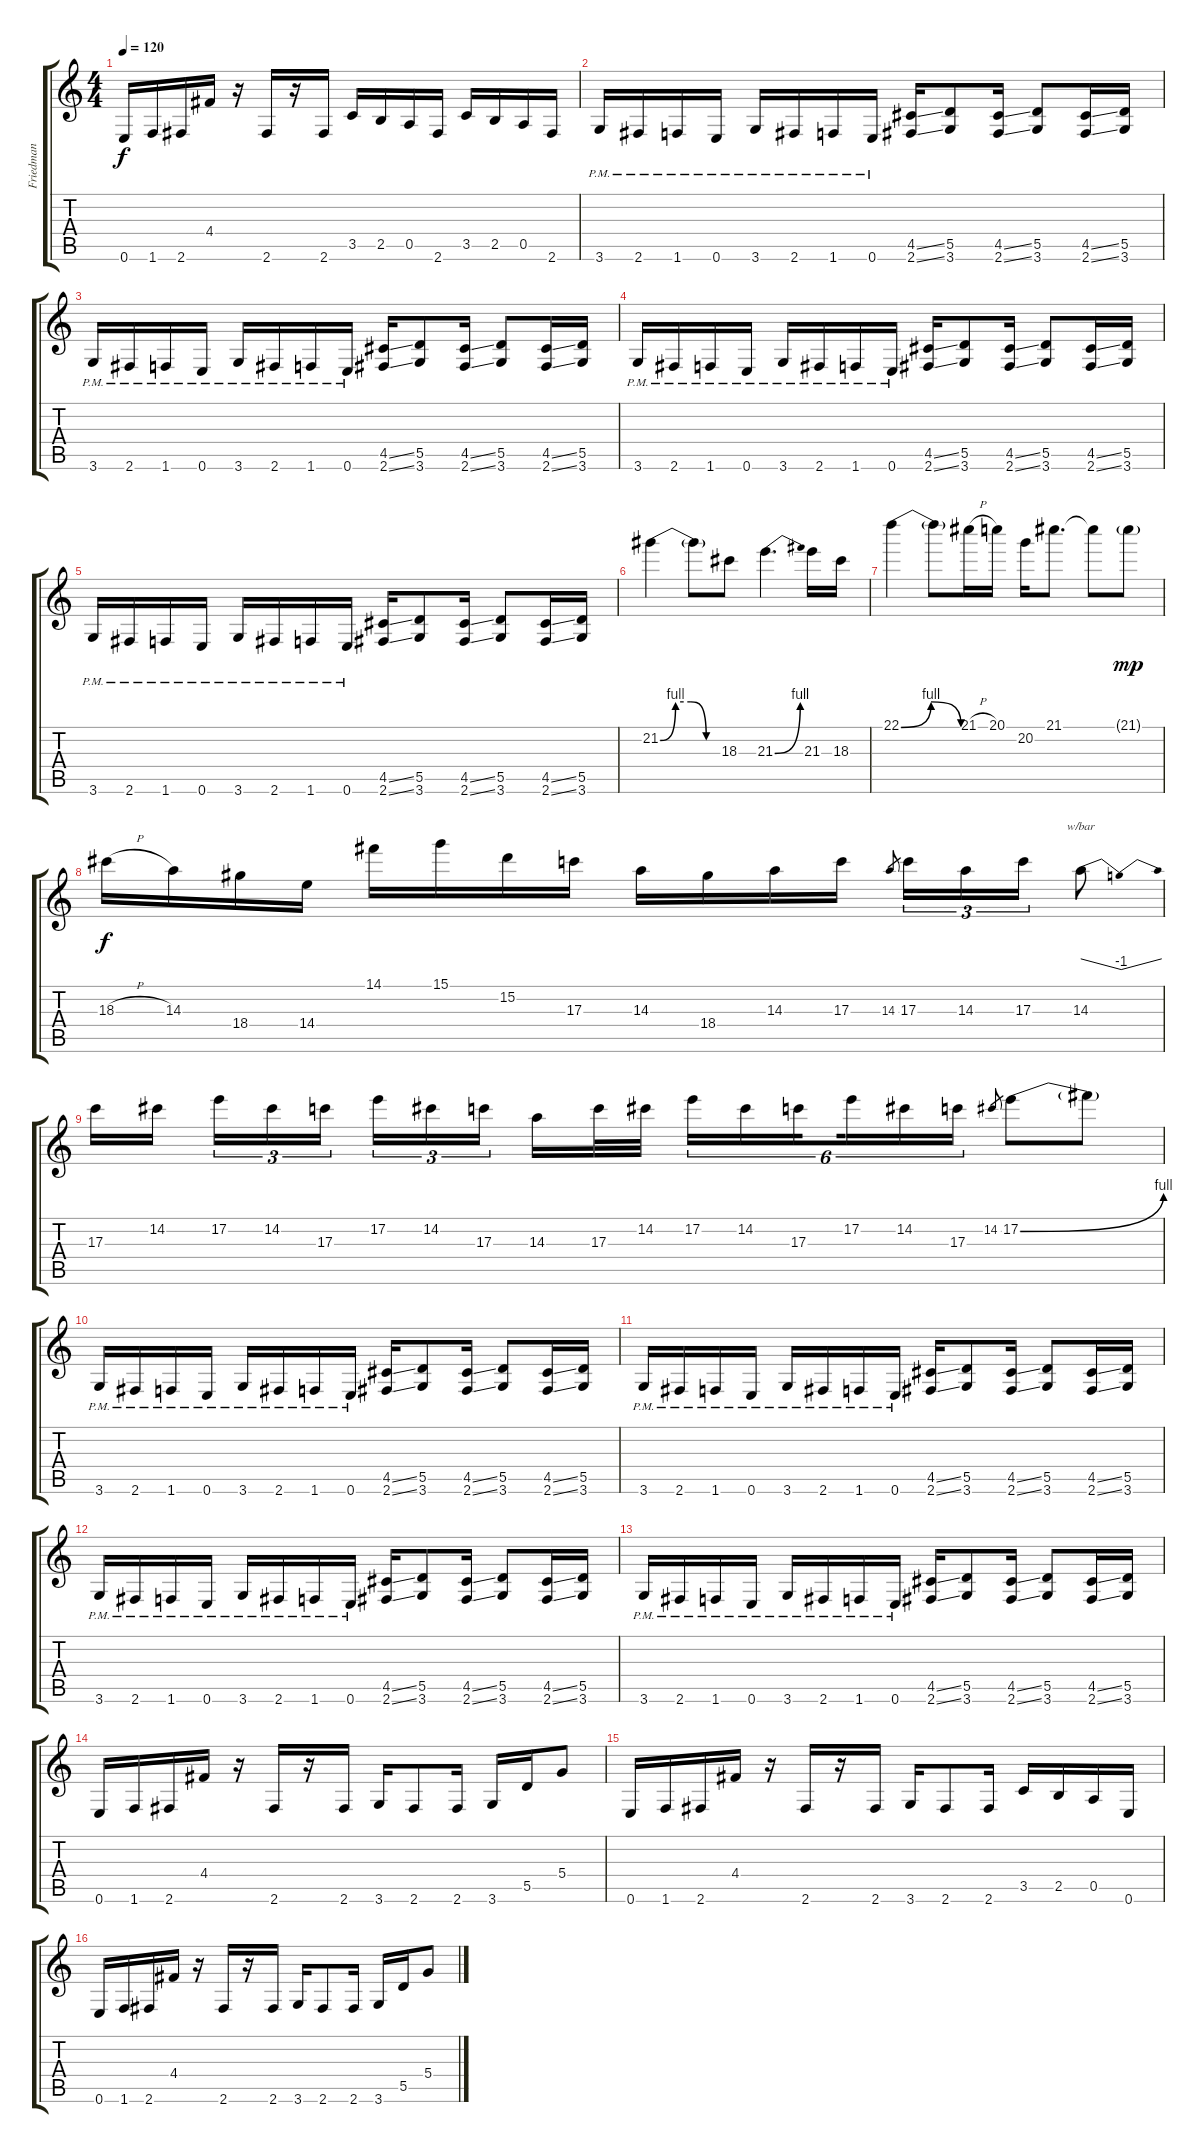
\track ("Friedman" "Friedman") {instrument distortionguitar}
\staff {score tabs}
\tuning (E4 B3 G3 D3 A2 E2) {hide}
\ts (4 4)
\tempo 120
\clef g2
\ks c
0.6.16{dy f} 1.6.16 2.6.16 4.4.16 r.16 2.6.16 r.16 2.6.16 3.5.16 2.5.16 0.5.16 2.6.16 3.5.16 2.5.16 0.5.16 2.6.16 |
3.6{pm}.16 2.6{pm}.16 1.6{pm}.16 0.6{pm}.16 3.6{pm}.16 2.6{pm}.16 1.6{pm}.16 0.6{pm}.16 (4.5{ss} 2.6{ss}).16 (5.5 3.6).8 (4.5{ss} 2.6{ss}).16 (5.5 3.6).8 (4.5{ss} 2.6{ss}).16 (5.5 3.6).16 |
3.6{pm}.16 2.6{pm}.16 1.6{pm}.16 0.6{pm}.16 3.6{pm}.16 2.6{pm}.16 1.6{pm}.16 0.6{pm}.16 (4.5{ss} 2.6{ss}).16 (5.5 3.6).8 (4.5{ss} 2.6{ss}).16 (5.5 3.6).8 (4.5{ss} 2.6{ss}).16 (5.5 3.6).16 |
3.6{pm}.16 2.6{pm}.16 1.6{pm}.16 0.6{pm}.16 3.6{pm}.16 2.6{pm}.16 1.6{pm}.16 0.6{pm}.16 (4.5{ss} 2.6{ss}).16 (5.5 3.6).8 (4.5{ss} 2.6{ss}).16 (5.5 3.6).8 (4.5{ss} 2.6{ss}).16 (5.5 3.6).16 |
3.6{pm}.16 2.6{pm}.16 1.6{pm}.16 0.6{pm}.16 3.6{pm}.16 2.6{pm}.16 1.6{pm}.16 0.6{pm}.16 (4.5{ss} 2.6{ss}).16 (5.5 3.6).8 (4.5{ss} 2.6{ss}).16 (5.5 3.6).8 (4.5{ss} 2.6{ss}).16 (5.5 3.6).16 |
21.2{be (custom 0 0 15 4 30 4 45 0 60 0)}.4 21.2{t}.8 18.3.8 21.3{be (bend 0 0 60 4)}.4{d} 21.3.16 18.3.16 |
22.1{be (bendrelease 0 0 9 4 30 4 60 0)}.4 22.1{t}.8 21.1{h}.16 20.1.16 20.2.16 21.1.8{d} 21.1{t}.8 21.1{g}.8{dy mp} |
18.3{h}.16{dy f} 14.3.16 18.4.16 14.4.16 14.1.16 15.1.16 15.2.16 17.3.16 14.3.16 18.4.16 14.3.16 17.3.16 14.3.8{gr} 17.3.16{tu (3 2)} 14.3.16{tu (3 2)} 17.3.16{tu (3 2)} 14.3.8{tbe (dip default 0 0 30 -4 60 0)} |
17.3.16 14.2.16{beam splitsecondary} 17.2.16{tu (3 2)} 14.2.16{tu (3 2)} 17.3.16{tu (3 2)} 17.2.16{tu (3 2)} 14.2.16{tu (3 2)} 17.3.16{tu (3 2) beam splitsecondary} 14.3.16 17.3.32 14.2.32 17.2.16{tu (6 4)} 14.2.16{tu (6 4)} 17.3.16{tu (6 4) beam splitsecondary} 17.2.16{tu (6 4)} 14.2.16{tu (6 4)} 17.3.16{tu (6 4)} 14.2.8{gr} 17.2{be (bend 0 0 60 4)}.8 17.2{t}.8 |
3.6{pm}.16 2.6{pm}.16 1.6{pm}.16 0.6{pm}.16 3.6{pm}.16 2.6{pm}.16 1.6{pm}.16 0.6{pm}.16 (4.5{ss} 2.6{ss}).16 (5.5 3.6).8 (4.5{ss} 2.6{ss}).16 (5.5 3.6).8 (4.5{ss} 2.6{ss}).16 (5.5 3.6).16 |
3.6{pm}.16 2.6{pm}.16 1.6{pm}.16 0.6{pm}.16 3.6{pm}.16 2.6{pm}.16 1.6{pm}.16 0.6{pm}.16 (4.5{ss} 2.6{ss}).16 (5.5 3.6).8 (4.5{ss} 2.6{ss}).16 (5.5 3.6).8 (4.5{ss} 2.6{ss}).16 (5.5 3.6).16 |
3.6{pm}.16 2.6{pm}.16 1.6{pm}.16 0.6{pm}.16 3.6{pm}.16 2.6{pm}.16 1.6{pm}.16 0.6{pm}.16 (4.5{ss} 2.6{ss}).16 (5.5 3.6).8 (4.5{ss} 2.6{ss}).16 (5.5 3.6).8 (4.5{ss} 2.6{ss}).16 (5.5 3.6).16 |
3.6{pm}.16 2.6{pm}.16 1.6{pm}.16 0.6{pm}.16 3.6{pm}.16 2.6{pm}.16 1.6{pm}.16 0.6{pm}.16 (4.5{ss} 2.6{ss}).16 (5.5 3.6).8 (4.5{ss} 2.6{ss}).16 (5.5 3.6).8 (4.5{ss} 2.6{ss}).16 (5.5 3.6).16 |
0.6.16 1.6.16 2.6.16 4.4.16 r.16 2.6.16 r.16 2.6.16 3.6.16 2.6.8 2.6.16 3.6.16 5.5.16 5.4.8 |
0.6.16 1.6.16 2.6.16 4.4.16 r.16 2.6.16 r.16 2.6.16 3.6.16 2.6.8 2.6.16 3.5.16 2.5.16 0.5.16 0.6.16 |
0.6.16 1.6.16 2.6.16 4.4.16 r.16 2.6.16 r.16 2.6.16 3.6.16 2.6.8 2.6.16 3.6.16 5.5.16 5.4.8
